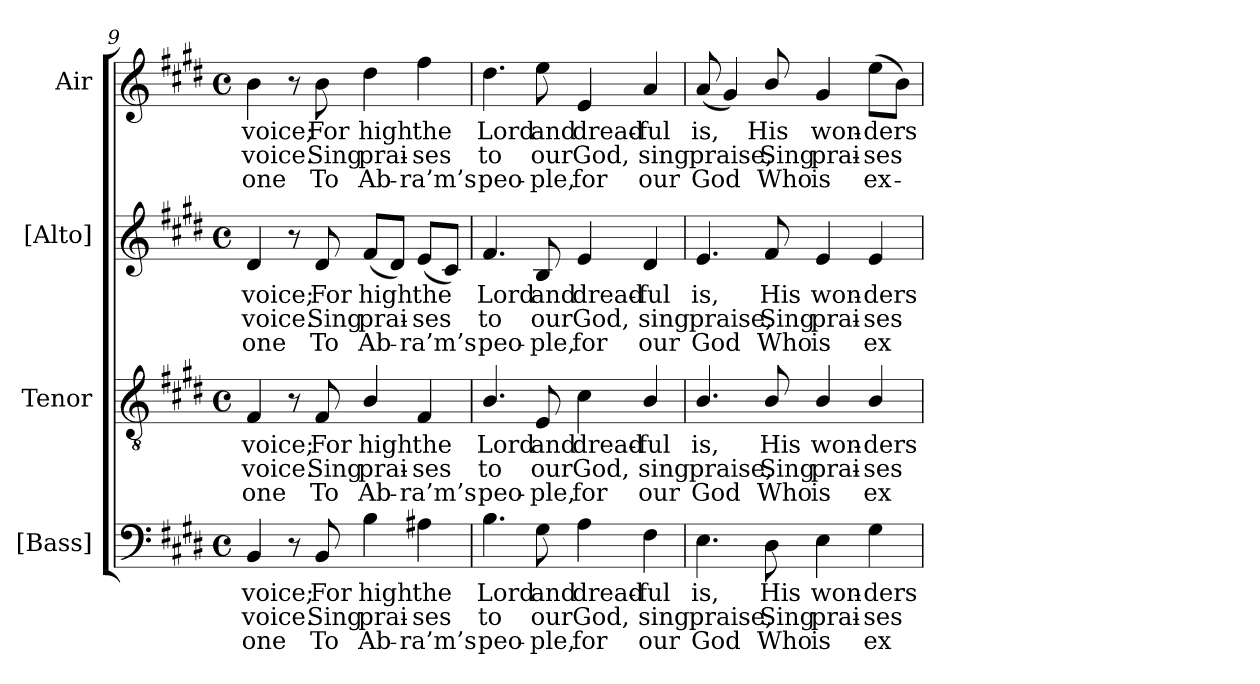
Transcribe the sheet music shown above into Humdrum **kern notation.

**kern	**text	**text	**text	**kern	**text	**text	**text	**kern	**text	**text	**text	**kern	**text	**text	**text
*part4	*part4	*part4	*part4	*part3	*part3	*part3	*part3	*part2	*part2	*part2	*part2	*part1	*part1	*part1	*part1
*staff4	*staff4	*staff4	*staff4	*staff3	*staff3	*staff3	*staff3	*staff2	*staff2	*staff2	*staff2	*staff1	*staff1	*staff1	*staff1
*I"[Bass]	*	*	*	*I"Tenor	*	*	*	*I"[Alto]	*	*	*	*I"Air	*	*	*
*I'B.	*	*	*	*I'T.	*	*	*	*I'A.	*	*	*	*	*	*	*
!!LO:PB:g=z
*clefF4	*	*	*	*clefGv2	*	*	*	*clefG2	*	*	*	*clefG2	*	*	*
*	*	*	*	*ITrd7c12	*	*	*	*	*	*	*	*	*	*	*
*k[f#c#g#d#]	*	*	*	*k[f#c#g#d#]	*	*	*	*k[f#c#g#d#]	*	*	*	*k[f#c#g#d#]	*	*	*
*E:	*	*	*	*E:	*	*	*	*E:	*	*	*	*E:	*	*	*
*M4/4	*	*	*	*M4/4	*	*	*	*M4/4	*	*	*	*M4/4	*	*	*
*met(c)	*	*	*	*met(c)	*	*	*	*met(c)	*	*	*	*met(c)	*	*	*
=9	=9	=9	=9	=9	=9	=9	=9	=9	=9	=9	=9	=9	=9	=9	=9
!	!LO:LY:b:color=#000000	!LO:LY:b:color=#000000	!LO:LY:b:color=#000000	!	!	!	!	!	!	!	!	!	!	!	!
!	!	!	!	!	!LO:LY:b:color=#000000	!LO:LY:b:color=#000000	!LO:LY:b:color=#000000	!	!	!	!	!	!	!	!
!	!	!	!	!	!	!	!	!	!LO:LY:b:color=#000000	!LO:LY:b:color=#000000	!LO:LY:b:color=#000000	!	!	!	!
!	!	!	!	!	!	!	!	!	!	!	!	!	!LO:LY:b:color=#000000	!LO:LY:b:color=#000000	!LO:LY:b:color=#000000
4BBi/	voice;	voice.	one	4FF#i/	voice;	voice.	one	4d#i/	voice;	voice.	one	4bi\	voice;	voice.	one
8r	.	.	.	8r	.	.	.	8r	.	.	.	8r	.	.	.
!	!LO:LY:b:color=#000000	!LO:LY:b:color=#000000	!LO:LY:b:color=#000000	!	!	!	!	!	!	!	!	!	!	!	!
!	!	!	!	!	!LO:LY:b:color=#000000	!LO:LY:b:color=#000000	!LO:LY:b:color=#000000	!	!	!	!	!	!	!	!
!	!	!	!	!	!	!	!	!	!LO:LY:b:color=#000000	!LO:LY:b:color=#000000	!LO:LY:b:color=#000000	!	!	!	!
!	!	!	!	!	!	!	!	!	!	!	!	!	!LO:LY:b:color=#000000	!LO:LY:b:color=#000000	!LO:LY:b:color=#000000
8BBi/	For	Sing	To	8FF#i/	For	Sing	To	8d#i/	For	Sing	To	8bi\	For	Sing	To
!	!LO:LY:b:color=#000000	!LO:LY:b:color=#000000	!LO:LY:b:color=#000000	!	!	!	!	!	!	!	!	!	!	!	!
!	!	!	!	!	!LO:LY:b:color=#000000	!LO:LY:b:color=#000000	!LO:LY:b:color=#000000	!	!	!	!	!	!	!	!
!	!	!	!	!	!	!	!	!	!LO:LY:b:color=#000000	!LO:LY:b:color=#000000	!LO:LY:b:color=#000000	!	!	!	!
!	!	!	!	!	!	!	!	!	!	!	!	!	!LO:LY:b:color=#000000	!LO:LY:b:color=#000000	!LO:LY:b:color=#000000
4Bi\	high	prai-	Ab-	4BBi/	high	prai-	Ab-	(8f#i/L	high	prai-	Ab-	4dd#i\	high	prai-	Ab-
.	.	.	.	.	.	.	.	8d#i/J)	.	.	.	.	.	.	.
!	!LO:LY:b:color=#000000	!LO:LY:b:color=#000000	!LO:LY:b:color=#000000	!	!	!	!	!	!	!	!	!	!	!	!
!	!	!	!	!	!LO:LY:b:color=#000000	!LO:LY:b:color=#000000	!LO:LY:b:color=#000000	!	!	!	!	!	!	!	!
!	!	!	!	!	!	!	!	!	!LO:LY:b:color=#000000	!LO:LY:b:color=#000000	!LO:LY:b:color=#000000	!	!	!	!
!	!	!	!	!	!	!	!	!	!	!	!	!	!LO:LY:b:color=#000000	!LO:LY:b:color=#000000	!LO:LY:b:color=#000000
4A#Xi\	the	-ses	-ra’m’s	4FF#i/	the	-ses	-ra’m’s	(8ei/L	the	-ses	-ra’m’s	4ff#i\	the	-ses	-ra’m’s
.	.	.	.	.	.	.	.	8c#i/J)	.	.	.	.	.	.	.
=10	=10	=10	=10	=10	=10	=10	=10	=10	=10	=10	=10	=10	=10	=10	=10
!	!LO:LY:b:color=#000000	!LO:LY:b:color=#000000	!LO:LY:b:color=#000000	!	!	!	!	!	!	!	!	!	!	!	!
!	!	!	!	!	!LO:LY:b:color=#000000	!LO:LY:b:color=#000000	!LO:LY:b:color=#000000	!	!	!	!	!	!	!	!
!	!	!	!	!	!	!	!	!	!LO:LY:b:color=#000000	!LO:LY:b:color=#000000	!LO:LY:b:color=#000000	!	!	!	!
!	!	!	!	!	!	!	!	!	!	!	!	!	!LO:LY:b:color=#000000	!LO:LY:b:color=#000000	!LO:LY:b:color=#000000
4.Bi\	Lord	to	peo-	4.BBi/	Lord	to	peo-	4.f#i/	Lord	to	peo-	4.dd#i\	Lord	to	peo-
!	!LO:LY:b:color=#000000	!LO:LY:b:color=#000000	!LO:LY:b:color=#000000	!	!	!	!	!	!	!	!	!	!	!	!
!	!	!	!	!	!LO:LY:b:color=#000000	!LO:LY:b:color=#000000	!LO:LY:b:color=#000000	!	!	!	!	!	!	!	!
!	!	!	!	!	!	!	!	!	!LO:LY:b:color=#000000	!LO:LY:b:color=#000000	!LO:LY:b:color=#000000	!	!	!	!
!	!	!	!	!	!	!	!	!	!	!	!	!	!LO:LY:b:color=#000000	!LO:LY:b:color=#000000	!LO:LY:b:color=#000000
8G#i\	and	our	-ple,	8EEi/	and	our	-ple,	8Bi/	and	our	-ple,	8eei\	and	our	-ple,
!	!LO:LY:b:color=#000000	!LO:LY:b:color=#000000	!LO:LY:b:color=#000000	!	!	!	!	!	!	!	!	!	!	!	!
!	!	!	!	!	!LO:LY:b:color=#000000	!LO:LY:b:color=#000000	!LO:LY:b:color=#000000	!	!	!	!	!	!	!	!
!	!	!	!	!	!	!	!	!	!LO:LY:b:color=#000000	!LO:LY:b:color=#000000	!LO:LY:b:color=#000000	!	!	!	!
!	!	!	!	!	!	!	!	!	!	!	!	!	!LO:LY:b:color=#000000	!LO:LY:b:color=#000000	!LO:LY:b:color=#000000
4Ai\	dread-	God,	for	4C#i\	dread-	God,	for	4ei/	dread-	God,	for	4ei/	dread-	God,	for
!	!LO:LY:b:color=#000000	!LO:LY:b:color=#000000	!LO:LY:b:color=#000000	!	!	!	!	!	!	!	!	!	!	!	!
!	!	!	!	!	!LO:LY:b:color=#000000	!LO:LY:b:color=#000000	!LO:LY:b:color=#000000	!	!	!	!	!	!	!	!
!	!	!	!	!	!	!	!	!	!LO:LY:b:color=#000000	!LO:LY:b:color=#000000	!LO:LY:b:color=#000000	!	!	!	!
!	!	!	!	!	!	!	!	!	!	!	!	!	!LO:LY:b:color=#000000	!LO:LY:b:color=#000000	!LO:LY:b:color=#000000
4F#i\	-ful	sing	our	4BBi/	-ful	sing	our	4d#i/	-ful	sing	our	4ai/	-ful	sing	our
=11	=11	=11	=11	=11	=11	=11	=11	=11	=11	=11	=11	=11	=11	=11	=11
!	!LO:LY:b:color=#000000	!LO:LY:b:color=#000000	!LO:LY:b:color=#000000	!	!	!	!	!	!	!	!	!	!	!	!
!	!	!	!	!	!LO:LY:b:color=#000000	!LO:LY:b:color=#000000	!LO:LY:b:color=#000000	!	!	!	!	!	!	!	!
!	!	!	!	!	!	!	!	!	!LO:LY:b:color=#000000	!LO:LY:b:color=#000000	!LO:LY:b:color=#000000	!	!	!	!
!	!	!	!	!	!	!	!	!	!	!	!	!	!LO:LY:b:color=#000000	!LO:LY:b:color=#000000	!LO:LY:b:color=#000000
4.Ei\	is,	praise,	God	4.BBi/	is,	praise,	God	4.ei/	is,	praise,	God	(8ai/	is,	praise,	God
.	.	.	.	.	.	.	.	.	.	.	.	4g#i/)	.	.	.
!	!LO:LY:b:color=#000000	!LO:LY:b:color=#000000	!LO:LY:b:color=#000000	!	!	!	!	!	!	!	!	!	!	!	!
!	!	!	!	!	!LO:LY:b:color=#000000	!LO:LY:b:color=#000000	!LO:LY:b:color=#000000	!	!	!	!	!	!	!	!
!	!	!	!	!	!	!	!	!	!LO:LY:b:color=#000000	!LO:LY:b:color=#000000	!LO:LY:b:color=#000000	!	!	!	!
!	!	!	!	!	!	!	!	!	!	!	!	!	!LO:LY:b:color=#000000	!LO:LY:b:color=#000000	!LO:LY:b:color=#000000
8D#i\	His	Sing	Who	8BBi/	His	Sing	Who	8f#i/	His	Sing	Who	8bi/	His	Sing	Who
!	!LO:LY:b:color=#000000	!LO:LY:b:color=#000000	!LO:LY:b:color=#000000	!	!	!	!	!	!	!	!	!	!	!	!
!	!	!	!	!	!LO:LY:b:color=#000000	!LO:LY:b:color=#000000	!LO:LY:b:color=#000000	!	!	!	!	!	!	!	!
!	!	!	!	!	!	!	!	!	!LO:LY:b:color=#000000	!LO:LY:b:color=#000000	!LO:LY:b:color=#000000	!	!	!	!
!	!	!	!	!	!	!	!	!	!	!	!	!	!LO:LY:b:color=#000000	!LO:LY:b:color=#000000	!LO:LY:b:color=#000000
4Ei\	won-	prai-	is	4BBi/	won-	prai-	is	4ei/	won-	prai-	is	4g#i/	won-	prai-	is
!	!LO:LY:b:color=#000000	!LO:LY:b:color=#000000	!LO:LY:b:color=#000000	!	!	!	!	!	!	!	!	!	!	!	!
!	!	!	!	!	!LO:LY:b:color=#000000	!LO:LY:b:color=#000000	!LO:LY:b:color=#000000	!	!	!	!	!	!	!	!
!	!	!	!	!	!	!	!	!	!LO:LY:b:color=#000000	!LO:LY:b:color=#000000	!LO:LY:b:color=#000000	!	!	!	!
!	!	!	!	!	!	!	!	!	!	!	!	!	!LO:LY:b:color=#000000	!LO:LY:b:color=#000000	!LO:LY:b:color=#000000
4G#i\	-ders	-ses	ex-	4BBi/	-ders	-ses	ex-	4ei/	-ders	-ses	ex-	(8eei\L	-ders	-ses	ex-
.	.	.	.	.	.	.	.	.	.	.	.	8bi\J)	.	.	.
=	=	=	=	=	=	=	=	=	=	=	=	=	=	=	=
*-	*-	*-	*-	*-	*-	*-	*-	*-	*-	*-	*-	*-	*-	*-	*-
